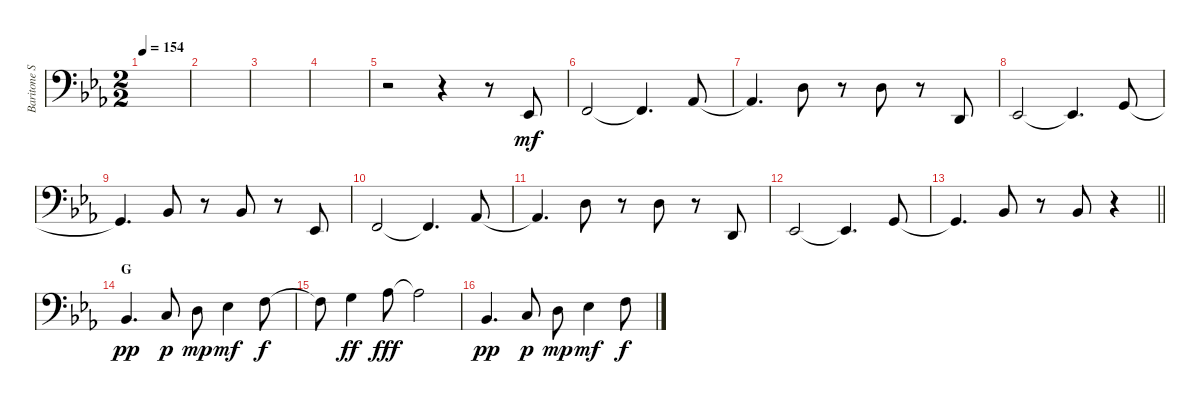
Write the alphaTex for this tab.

\track ("Baritone Sax" "Baritone S") {instrument tenorsax}
\staff {score}
\tuning (G2 D2 A1 E1) {hide}
\ts (2 2)
\tempo 154
\clef f4
\ks eb
|
|
|
|
r.2 r.4 r.8 1.2.8{dy mf} |
3.2.2 3.2{t}.4{d} 1.1.8 |
1.1{t}.4{d} 7.1.8 r.8 7.1.8 r.8 0.2.8 |
1.2.2 1.2{t}.4{d} 5.2.8 |
5.2{t}.4{d} 3.1.8 r.8 3.1.8 r.8 1.2.8 |
3.2.2 3.2{t}.4{d} 1.1.8 |
1.1{t}.4{d} 7.1.8 r.8 7.1.8 r.8 0.2.8 |
1.2.2 1.2{t}.4{d} 5.2.8 |
\barLineRight lightlight
5.2{t}.4{d} 3.1.8 r.8 3.1.8 r.4 |
\section ("" "G")
3.1.4{d dy pp} 5.1.8{dy p} 7.1.8{dy mp} 8.1.4{dy mf} 10.1.8{dy f} |
10.1{t}.8 12.1.4{dy ff} 13.1.8{dy fff} 13.1{t}.2 |
3.1.4{d dy pp} 5.1.8{dy p} 7.1.8{dy mp} 8.1.4{dy mf} 10.1.8{dy f}
